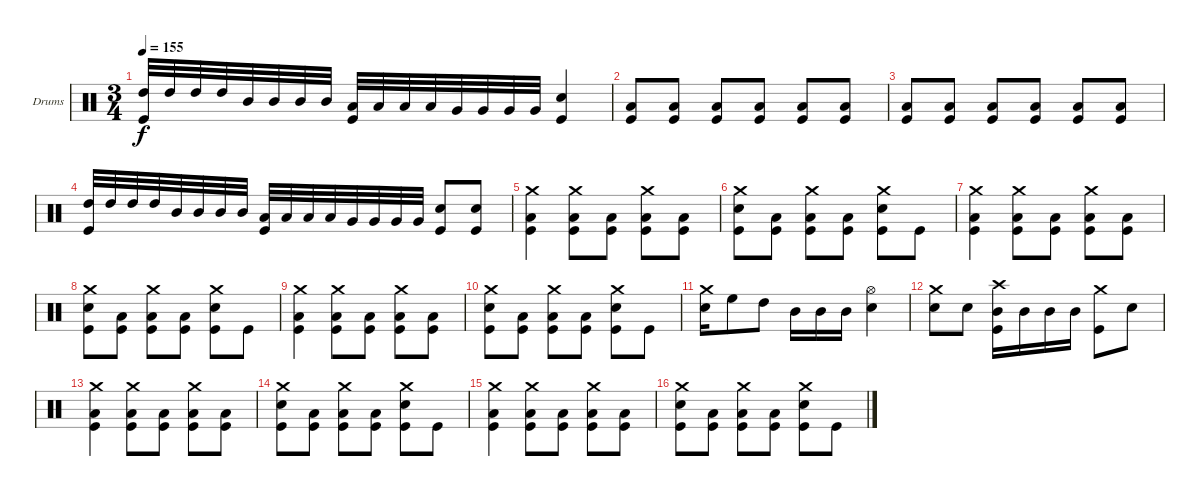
\bracketExtendMode groupsimilarinstruments
\firstSystemTrackNameOrientation horizontal
\otherSystemsTrackNameOrientation horizontal
\track ("Drumkit" "Drums") {instrument percussion}
\staff {score}
\articulation defaults
\ts (3 4)
\tempo 155
\clef neutral
\ks c
("High Tom (hit)" "Kick (hit)").32{dy f} "High Tom (hit)".32 "High Tom (hit)".32 "High Tom (hit)".32 "Mid Tom (hit)".32 "Mid Tom (hit)".32 "Mid Tom (hit)".32 "Mid Tom (hit)".32 ("Low Tom (hit)" "Kick (hit)").32 "Low Tom (hit)".32 "Low Tom (hit)".32 "Low Tom (hit)".32 "Very Low Tom (hit)".32 "Very Low Tom (hit)".32 "Very Low Tom (hit)".32 "Very Low Tom (hit)".32 ("Snare (hit) 2" "Kick (hit)").4 |
("Kick (hit)" "Low Tom (hit)").8 ("Kick (hit)" "Low Tom (hit)").8 ("Kick (hit)" "Low Tom (hit)").8 ("Kick (hit)" "Low Tom (hit)").8 ("Kick (hit)" "Low Tom (hit)").8 ("Kick (hit)" "Low Tom (hit)").8 |
("Kick (hit)" "Low Tom (hit)").8 ("Kick (hit)" "Low Tom (hit)").8 ("Kick (hit)" "Low Tom (hit)").8 ("Kick (hit)" "Low Tom (hit)").8 ("Kick (hit)" "Low Tom (hit)").8 ("Kick (hit)" "Low Tom (hit)").8 |
("High Tom (hit)" "Kick (hit)").32 "High Tom (hit)".32 "High Tom (hit)".32 "High Tom (hit)".32 "Mid Tom (hit)".32 "Mid Tom (hit)".32 "Mid Tom (hit)".32 "Mid Tom (hit)".32 ("Low Tom (hit)" "Kick (hit)").32 "Low Tom (hit)".32 "Low Tom (hit)".32 "Low Tom (hit)".32 "Very Low Tom (hit)".32 "Very Low Tom (hit)".32 "Very Low Tom (hit)".32 "Very Low Tom (hit)".32 ("Snare (hit) 2" "Kick (hit)").8 ("Snare (hit) 2" "Kick (hit)").8 |
("Crash medium (hit)" "Low Tom (hit)" "Kick (hit)").4 ("Crash medium (hit)" "Low Tom (hit)" "Kick (hit)").8 ("Low Tom (hit)" "Kick (hit)").8 ("Crash medium (hit)" "Low Tom (hit)" "Kick (hit)").8 ("Low Tom (hit)" "Kick (hit)").8 |
("Crash medium (hit)" "Snare (hit) 2" "Kick (hit)").8 ("Low Tom (hit)" "Kick (hit)").8 ("Crash medium (hit)" "Low Tom (hit)" "Kick (hit)").8 ("Low Tom (hit)" "Kick (hit)").8 ("Crash medium (hit)" "Snare (hit) 2" "Kick (hit)").8 "Kick (hit)".8 |
("Crash medium (hit)" "Low Tom (hit)" "Kick (hit)").4 ("Crash medium (hit)" "Low Tom (hit)" "Kick (hit)").8 ("Low Tom (hit)" "Kick (hit)").8 ("Crash medium (hit)" "Low Tom (hit)" "Kick (hit)").8 ("Low Tom (hit)" "Kick (hit)").8 |
("Crash medium (hit)" "Snare (hit) 2" "Kick (hit)").8 ("Low Tom (hit)" "Kick (hit)").8 ("Crash medium (hit)" "Low Tom (hit)" "Kick (hit)").8 ("Low Tom (hit)" "Kick (hit)").8 ("Crash medium (hit)" "Snare (hit) 2" "Kick (hit)").8 "Kick (hit)".8 |
("Crash medium (hit)" "Low Tom (hit)" "Kick (hit)").4 ("Crash medium (hit)" "Low Tom (hit)" "Kick (hit)").8 ("Low Tom (hit)" "Kick (hit)").8 ("Crash medium (hit)" "Low Tom (hit)" "Kick (hit)").8 ("Low Tom (hit)" "Kick (hit)").8 |
("Crash medium (hit)" "Snare (hit) 2" "Kick (hit)").8 ("Low Tom (hit)" "Kick (hit)").8 ("Crash medium (hit)" "Low Tom (hit)" "Kick (hit)").8 ("Low Tom (hit)" "Kick (hit)").8 ("Crash medium (hit)" "Snare (hit) 2" "Kick (hit)").8 "Kick (hit)".8 |
("Crash medium (hit)" "Snare (hit) 2").16 "High Floor Tom (hit)".8 "High Tom (hit)".8 "Mid Tom (hit)".16 "Mid Tom (hit)".16 "Mid Tom (hit)".16 ("Hi-Hat (open)" "Snare (hit) 2").4 |
("Crash medium (hit)" "Snare (hit) 2").8 "Snare (hit) 2".8 ("Crash high (hit)" "Mid Tom (hit)" "Kick (hit)").16 "Mid Tom (hit)".16 "Mid Tom (hit)".16 "Mid Tom (hit)".16 ("Crash medium (hit)" "Kick (hit)").8 "Snare (hit) 2".8 |
("Crash medium (hit)" "Low Tom (hit)" "Kick (hit)").4 ("Crash medium (hit)" "Low Tom (hit)" "Kick (hit)").8 ("Low Tom (hit)" "Kick (hit)").8 ("Crash medium (hit)" "Low Tom (hit)" "Kick (hit)").8 ("Low Tom (hit)" "Kick (hit)").8 |
("Crash medium (hit)" "Snare (hit) 2" "Kick (hit)").8 ("Low Tom (hit)" "Kick (hit)").8 ("Crash medium (hit)" "Low Tom (hit)" "Kick (hit)").8 ("Low Tom (hit)" "Kick (hit)").8 ("Crash medium (hit)" "Snare (hit) 2" "Kick (hit)").8 "Kick (hit)".8 |
("Crash medium (hit)" "Low Tom (hit)" "Kick (hit)").4 ("Crash medium (hit)" "Low Tom (hit)" "Kick (hit)").8 ("Low Tom (hit)" "Kick (hit)").8 ("Crash medium (hit)" "Low Tom (hit)" "Kick (hit)").8 ("Low Tom (hit)" "Kick (hit)").8 |
("Crash medium (hit)" "Snare (hit) 2" "Kick (hit)").8 ("Low Tom (hit)" "Kick (hit)").8 ("Crash medium (hit)" "Low Tom (hit)" "Kick (hit)").8 ("Low Tom (hit)" "Kick (hit)").8 ("Crash medium (hit)" "Snare (hit) 2" "Kick (hit)").8 "Kick (hit)".8
